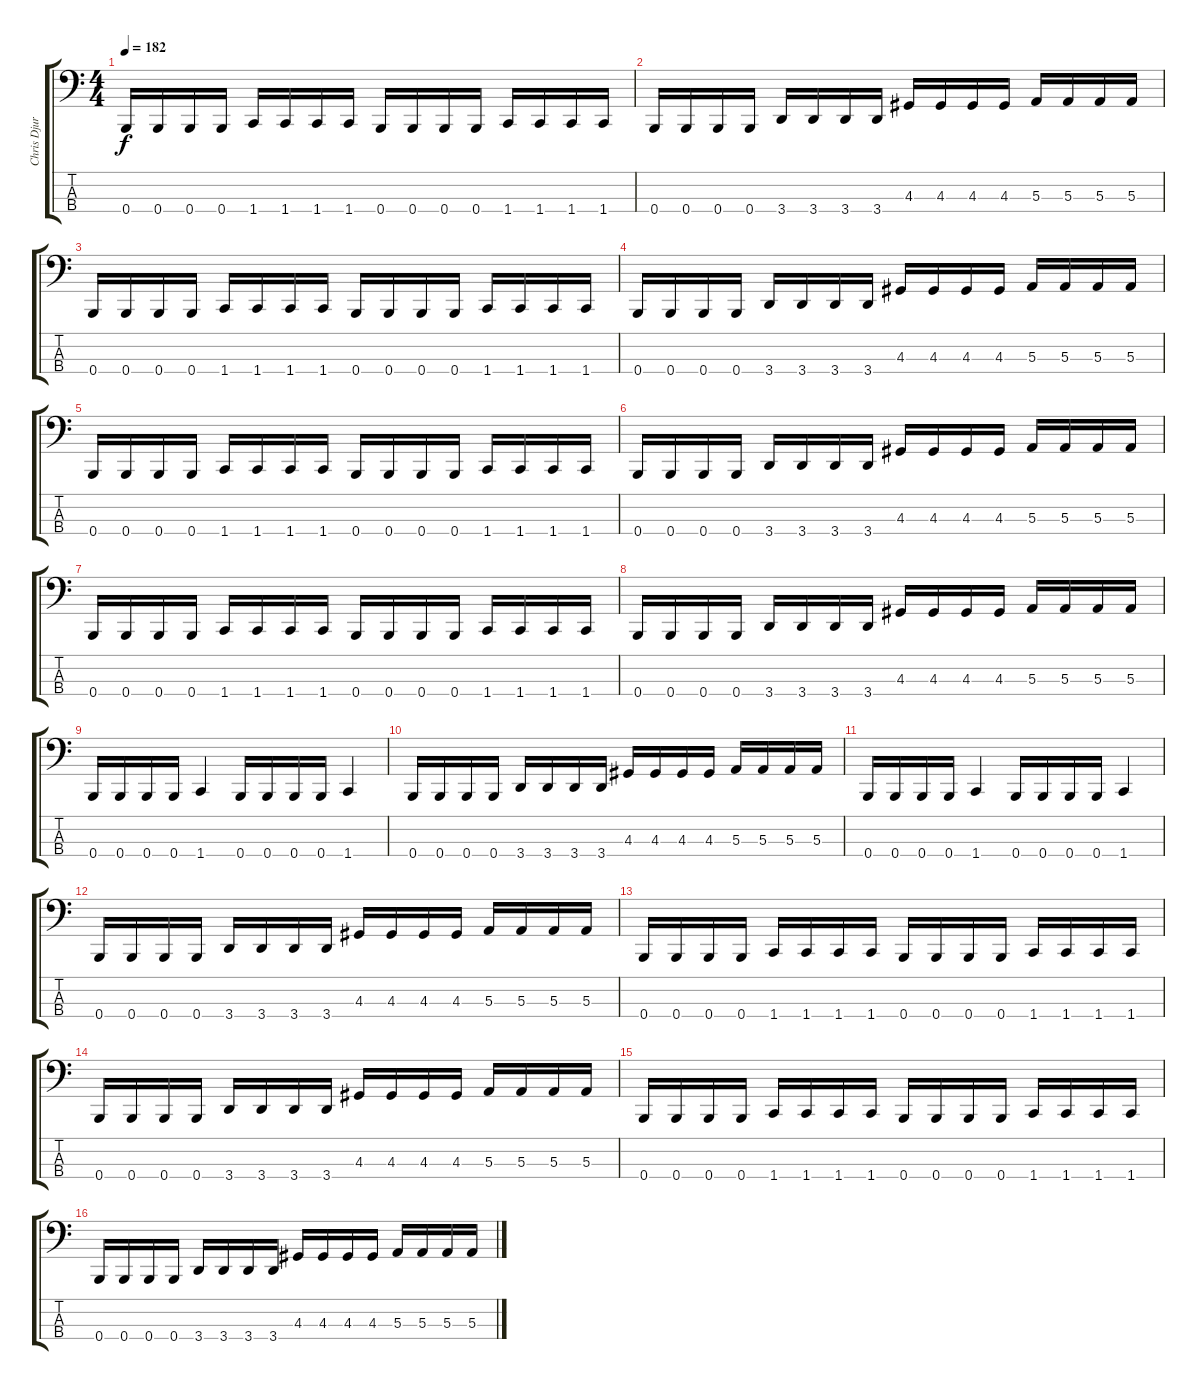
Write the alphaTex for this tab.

\track ("Chris Djurici" "Chris Djur") {instrument electricbassfinger}
\staff {score tabs}
\tuning (D2 A1 E1 B0) {hide}
\ts (4 4)
\tempo 182
\clef f4
\ks c
0.4.16{dy f} 0.4.16 0.4.16 0.4.16 1.4.16 1.4.16 1.4.16 1.4.16 0.4.16 0.4.16 0.4.16 0.4.16 1.4.16 1.4.16 1.4.16 1.4.16 |
0.4.16 0.4.16 0.4.16 0.4.16 3.4.16 3.4.16 3.4.16 3.4.16 4.3.16 4.3.16 4.3.16 4.3.16 5.3.16 5.3.16 5.3.16 5.3.16 |
0.4.16 0.4.16 0.4.16 0.4.16 1.4.16 1.4.16 1.4.16 1.4.16 0.4.16 0.4.16 0.4.16 0.4.16 1.4.16 1.4.16 1.4.16 1.4.16 |
0.4.16 0.4.16 0.4.16 0.4.16 3.4.16 3.4.16 3.4.16 3.4.16 4.3.16 4.3.16 4.3.16 4.3.16 5.3.16 5.3.16 5.3.16 5.3.16 |
0.4.16 0.4.16 0.4.16 0.4.16 1.4.16 1.4.16 1.4.16 1.4.16 0.4.16 0.4.16 0.4.16 0.4.16 1.4.16 1.4.16 1.4.16 1.4.16 |
0.4.16 0.4.16 0.4.16 0.4.16 3.4.16 3.4.16 3.4.16 3.4.16 4.3.16 4.3.16 4.3.16 4.3.16 5.3.16 5.3.16 5.3.16 5.3.16 |
0.4.16 0.4.16 0.4.16 0.4.16 1.4.16 1.4.16 1.4.16 1.4.16 0.4.16 0.4.16 0.4.16 0.4.16 1.4.16 1.4.16 1.4.16 1.4.16 |
0.4.16 0.4.16 0.4.16 0.4.16 3.4.16 3.4.16 3.4.16 3.4.16 4.3.16 4.3.16 4.3.16 4.3.16 5.3.16 5.3.16 5.3.16 5.3.16 |
0.4.16 0.4.16 0.4.16 0.4.16 1.4.4 0.4.16 0.4.16 0.4.16 0.4.16 1.4.4 |
0.4.16 0.4.16 0.4.16 0.4.16 3.4.16 3.4.16 3.4.16 3.4.16 4.3.16 4.3.16 4.3.16 4.3.16 5.3.16 5.3.16 5.3.16 5.3.16 |
0.4.16 0.4.16 0.4.16 0.4.16 1.4.4 0.4.16 0.4.16 0.4.16 0.4.16 1.4.4 |
0.4.16 0.4.16 0.4.16 0.4.16 3.4.16 3.4.16 3.4.16 3.4.16 4.3.16 4.3.16 4.3.16 4.3.16 5.3.16 5.3.16 5.3.16 5.3.16 |
0.4.16 0.4.16 0.4.16 0.4.16 1.4.16 1.4.16 1.4.16 1.4.16 0.4.16 0.4.16 0.4.16 0.4.16 1.4.16 1.4.16 1.4.16 1.4.16 |
0.4.16 0.4.16 0.4.16 0.4.16 3.4.16 3.4.16 3.4.16 3.4.16 4.3.16 4.3.16 4.3.16 4.3.16 5.3.16 5.3.16 5.3.16 5.3.16 |
0.4.16 0.4.16 0.4.16 0.4.16 1.4.16 1.4.16 1.4.16 1.4.16 0.4.16 0.4.16 0.4.16 0.4.16 1.4.16 1.4.16 1.4.16 1.4.16 |
0.4.16 0.4.16 0.4.16 0.4.16 3.4.16 3.4.16 3.4.16 3.4.16 4.3.16 4.3.16 4.3.16 4.3.16 5.3.16 5.3.16 5.3.16 5.3.16
